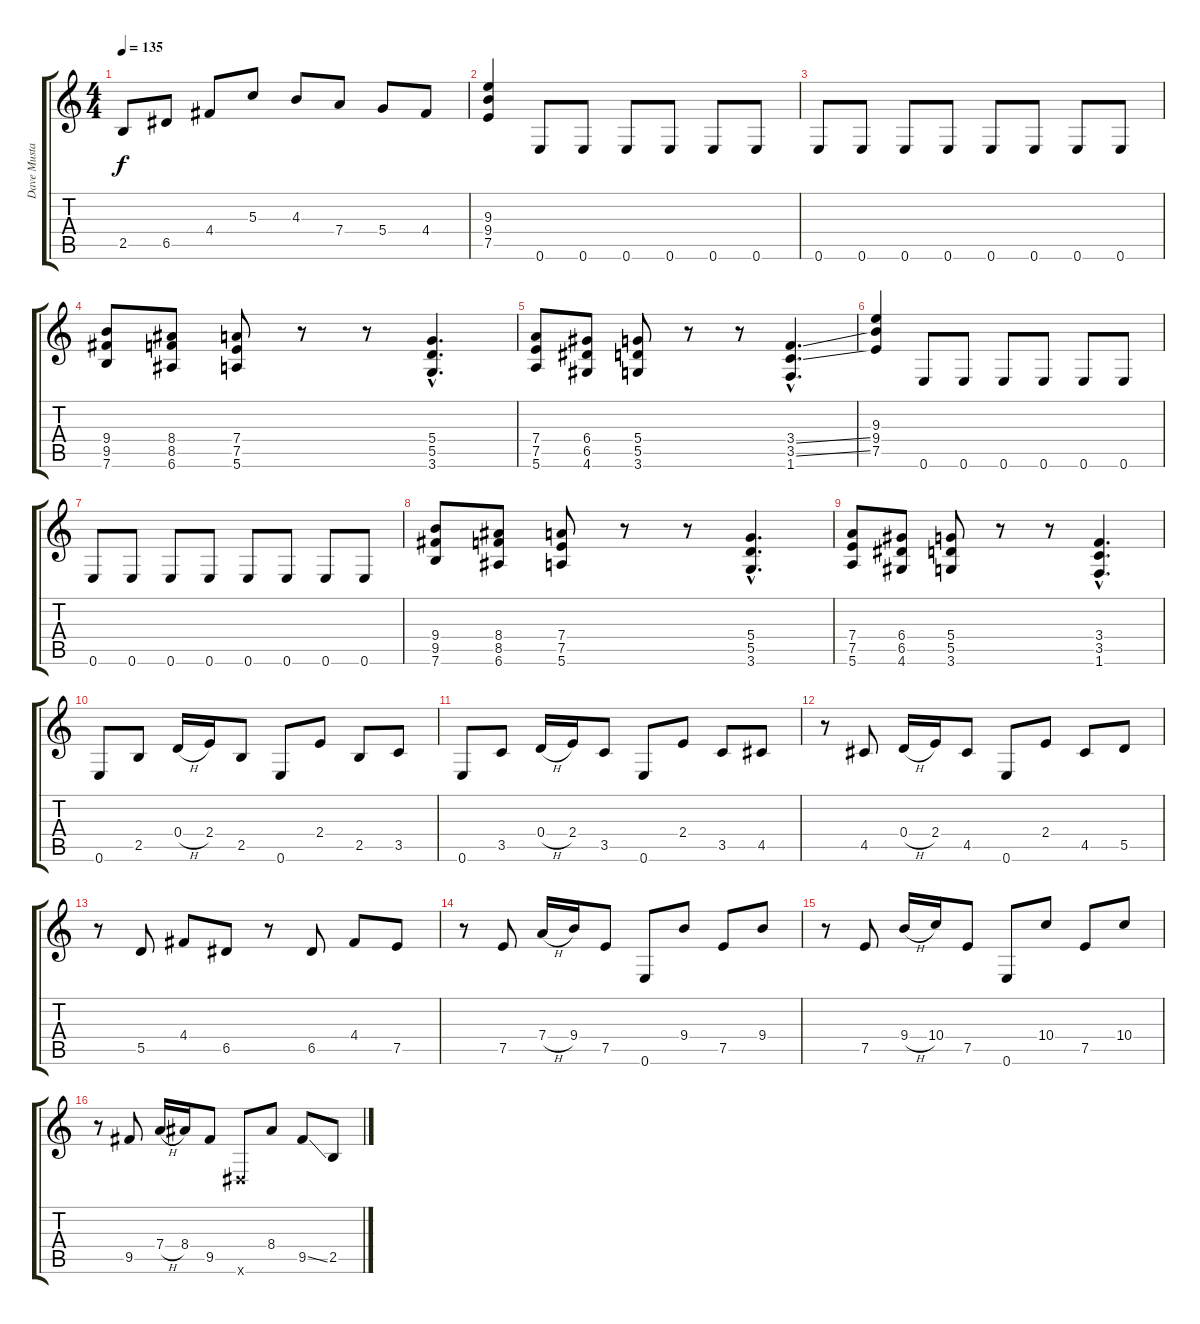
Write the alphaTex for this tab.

\track ("Dave Mustaine" "Dave Musta") {instrument distortionguitar}
\staff {score tabs}
\tuning (E4 B3 G3 D3 A2 E2) {hide}
\ts (4 4)
\tempo 135
\clef g2
\ks c
2.5{t}.8{dy f} 6.5.8 4.4.8 5.3.8 4.3.8 7.4.8 5.4.8 4.4.8 |
(9.3 9.4 7.5).4 0.6.8 0.6.8 0.6.8 0.6.8 0.6.8 0.6.8 |
0.6.8 0.6.8 0.6.8 0.6.8 0.6.8 0.6.8 0.6.8 0.6.8 |
(9.4 9.5 7.6).8 (8.4 8.5 6.6).8 (7.4 7.5 5.6).8 r.8 r.8 (5.4{hac} 5.5{hac} 3.6{hac}).4{d} |
(7.4 7.5 5.6).8 (6.4 6.5 4.6).8 (5.4 5.5 3.6).8 r.8 r.8 (3.4{ss hac} 3.5{ss hac} 1.6{hac}).4{d} |
(9.3 9.4 7.5).4 0.6.8 0.6.8 0.6.8 0.6.8 0.6.8 0.6.8 |
0.6.8 0.6.8 0.6.8 0.6.8 0.6.8 0.6.8 0.6.8 0.6.8 |
(9.4 9.5 7.6).8 (8.4 8.5 6.6).8 (7.4 7.5 5.6).8 r.8 r.8 (5.4{hac} 5.5{hac} 3.6{hac}).4{d} |
(7.4 7.5 5.6).8 (6.4 6.5 4.6).8 (5.4 5.5 3.6).8 r.8 r.8 (3.4{hac} 3.5{hac} 1.6{hac}).4{d} |
0.6.8 2.5.8 0.4{h}.16 2.4.16 2.5.8 0.6.8 2.4.8 2.5.8 3.5.8 |
0.6.8 3.5.8 0.4{h}.16 2.4.16 3.5.8 0.6.8 2.4.8 3.5.8 4.5.8 |
r.8 4.5.8 0.4{h}.16 2.4.16 4.5.8 0.6.8 2.4.8 4.5.8 5.5.8 |
r.8 5.5.8 4.4.8 6.5.8 r.8 6.5.8 4.4.8 7.5.8 |
r.8 7.5.8 7.4{h}.16 9.4.16 7.5.8 0.6.8 9.4.8 7.5.8 9.4.8 |
r.8 7.5.8 9.4{h}.16 10.4.16 7.5.8 0.6.8 10.4.8 7.5.8 10.4.8 |
r.8 9.5.8 7.4{h}.16 8.4.16 9.5.8 -1.6{x}.8 8.4.8 9.5{ss}.8 2.5.8
